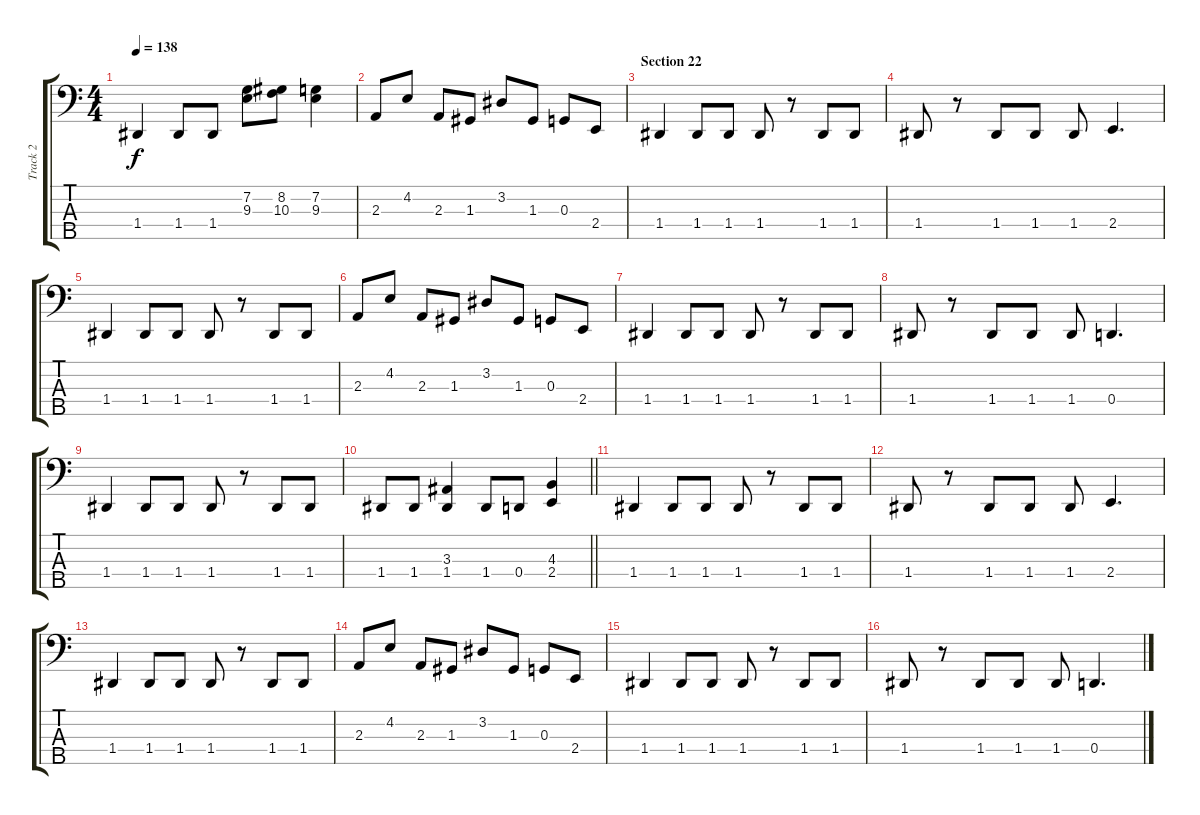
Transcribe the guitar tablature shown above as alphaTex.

\track ("Track 2" "Track 2") {instrument electricbassfinger}
\staff {score tabs}
\tuning (F2 C2 G1 D1 A0) {hide}
\ts (4 4)
\tempo 138
\clef f4
\ks c
1.4.4{dy f} 1.4.8 1.4.8 (7.2 9.3).8 (8.2 10.3).8 (7.2 9.3).4 |
2.3.8 4.2.8 2.3.8 1.3.8 3.2.8 1.3.8 0.3.8 2.4.8 |
\section ("" "Section 22")
1.4.4 1.4.8 1.4.8 1.4.8 r.8 1.4.8 1.4.8 |
1.4.8 r.8 1.4.8 1.4.8 1.4.8 2.4.4{d} |
1.4.4 1.4.8 1.4.8 1.4.8 r.8 1.4.8 1.4.8 |
2.3.8 4.2.8 2.3.8 1.3.8 3.2.8 1.3.8 0.3.8 2.4.8 |
1.4.4 1.4.8 1.4.8 1.4.8 r.8 1.4.8 1.4.8 |
1.4.8 r.8 1.4.8 1.4.8 1.4.8 0.4.4{d} |
1.4.4 1.4.8 1.4.8 1.4.8 r.8 1.4.8 1.4.8 |
\barLineRight lightlight
1.4.8 1.4.8 (3.3 1.4).4 1.4.8 0.4.8 (4.3 2.4).4 |
1.4.4 1.4.8 1.4.8 1.4.8 r.8 1.4.8 1.4.8 |
1.4.8 r.8 1.4.8 1.4.8 1.4.8 2.4.4{d} |
1.4.4 1.4.8 1.4.8 1.4.8 r.8 1.4.8 1.4.8 |
2.3.8 4.2.8 2.3.8 1.3.8 3.2.8 1.3.8 0.3.8 2.4.8 |
1.4.4 1.4.8 1.4.8 1.4.8 r.8 1.4.8 1.4.8 |
1.4.8 r.8 1.4.8 1.4.8 1.4.8 0.4.4{d}
